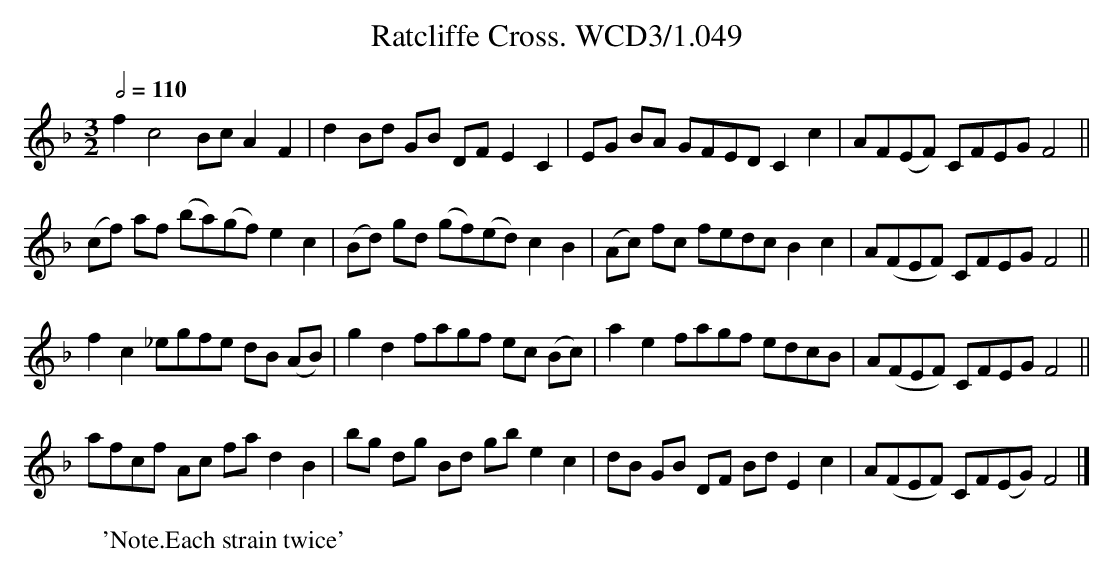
X:1
T:Ratcliffe Cross. WCD3/1.049
M:3/2
L:1/8
Q:1/2=110
W:'Note.Each strain twice'
K:F
f2c4 BcA2F2|d2 Bd GB DF E2C2|\
EG BA GFED C2c2|AF(EF) CFEG F4||
(cf) af (ba)(gf) e2c2|(Bd) gd (gf)(ed) c2B2|\
(Ac) fc fedc B2c2|A(FEF) CFEG F4||
f2c2 _egfe dB (AB)|g2d2 fagf ec (Bc)|\
a2e2 fagf edcB|A(FEF) CFEG F4||
afcf Ac fa d2B2|bg dg Bd gb e2c2|\
dB GB DF Bd E2c2|A(FEF) CF(EG) F4|]
